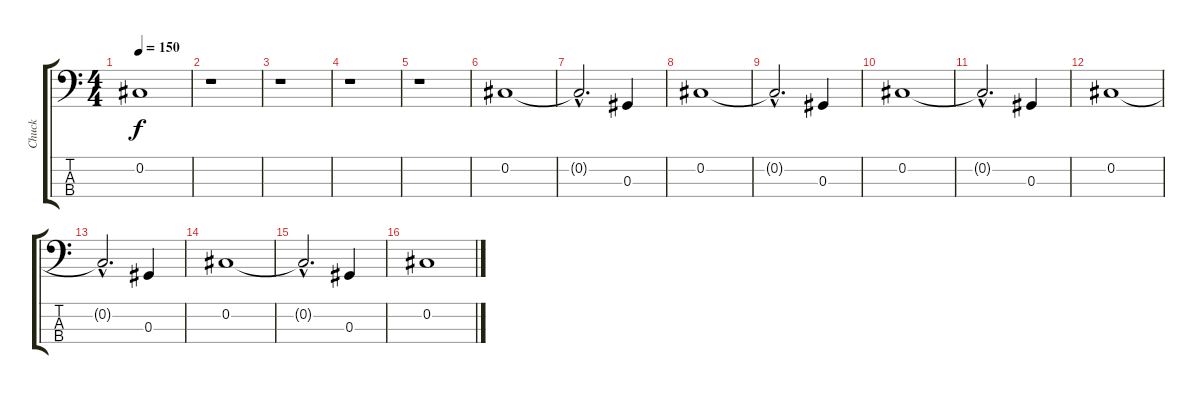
\track ("Chuck" "Chuck") {instrument electricbasspick}
\staff {score tabs}
\tuning (Gb2 Db2 Ab1 Eb1) {hide}
\ts (4 4)
\tempo 150
\clef f4
\ks c
0.2.1{dy f} |
r.1 |
r.1 |
r.1 |
r.1 |
0.2.1 |
0.2{hac t}.2{d} 0.3.4 |
0.2.1 |
0.2{hac t}.2{d} 0.3.4 |
0.2.1 |
0.2{hac t}.2{d} 0.3.4 |
0.2.1 |
0.2{hac t}.2{d} 0.3.4 |
0.2.1 |
0.2{hac t}.2{d} 0.3.4 |
0.2.1
